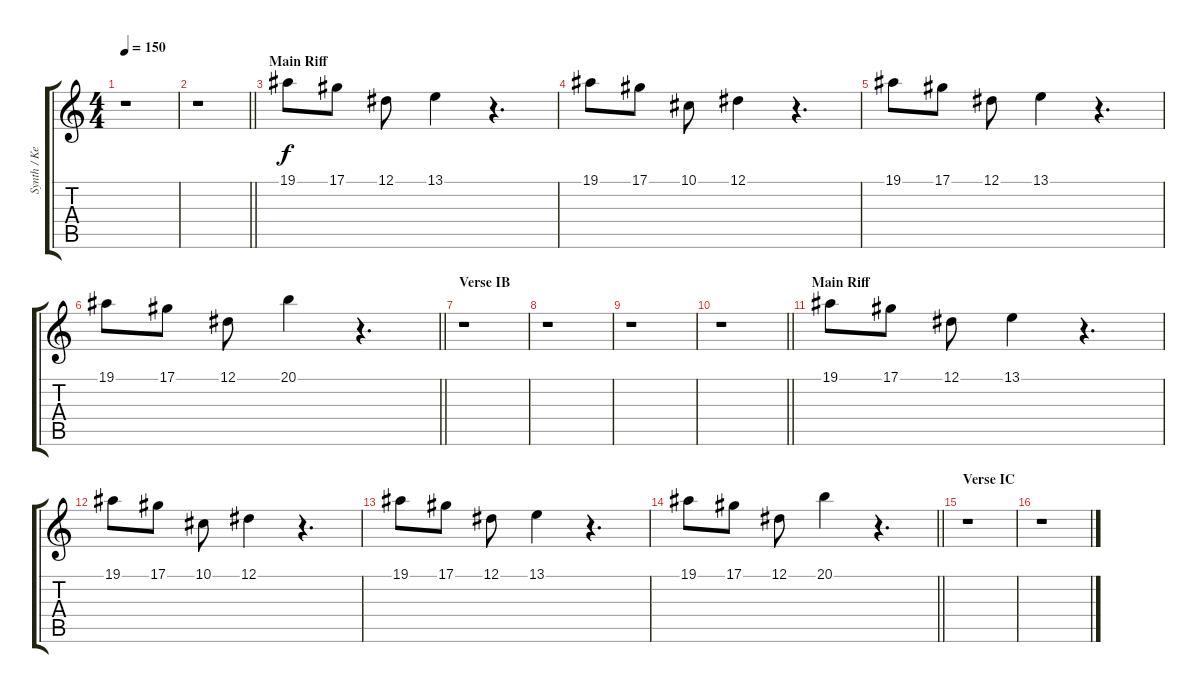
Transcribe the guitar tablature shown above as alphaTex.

\track ("Synth / Keyboard I" "Synth / Ke") {instrument choiraahs}
\staff {score tabs}
\tuning (Eb4 Bb3 Gb3 Db3 Ab2 Db2) {hide}
\ts (4 4)
\tempo 150
\clef g2
\ks c
r.1{dy f} |
\barLineRight lightlight
r.1 |
\section ("" "Main Riff")
19.1.8 17.1.8 12.1.8 13.1.4 r.4{d} |
19.1.8 17.1.8 10.1.8 12.1.4 r.4{d} |
19.1.8 17.1.8 12.1.8 13.1.4 r.4{d} |
\barLineRight lightlight
19.1.8 17.1.8 12.1.8 20.1.4 r.4{d} |
\section ("" "Verse IB")
r.1 |
r.1 |
r.1 |
\barLineRight lightlight
r.1 |
\section ("" "Main Riff")
19.1.8 17.1.8 12.1.8 13.1.4 r.4{d} |
19.1.8 17.1.8 10.1.8 12.1.4 r.4{d} |
19.1.8 17.1.8 12.1.8 13.1.4 r.4{d} |
\barLineRight lightlight
19.1.8 17.1.8 12.1.8 20.1.4 r.4{d} |
\section ("" "Verse IC")
r.1 |
r.1
